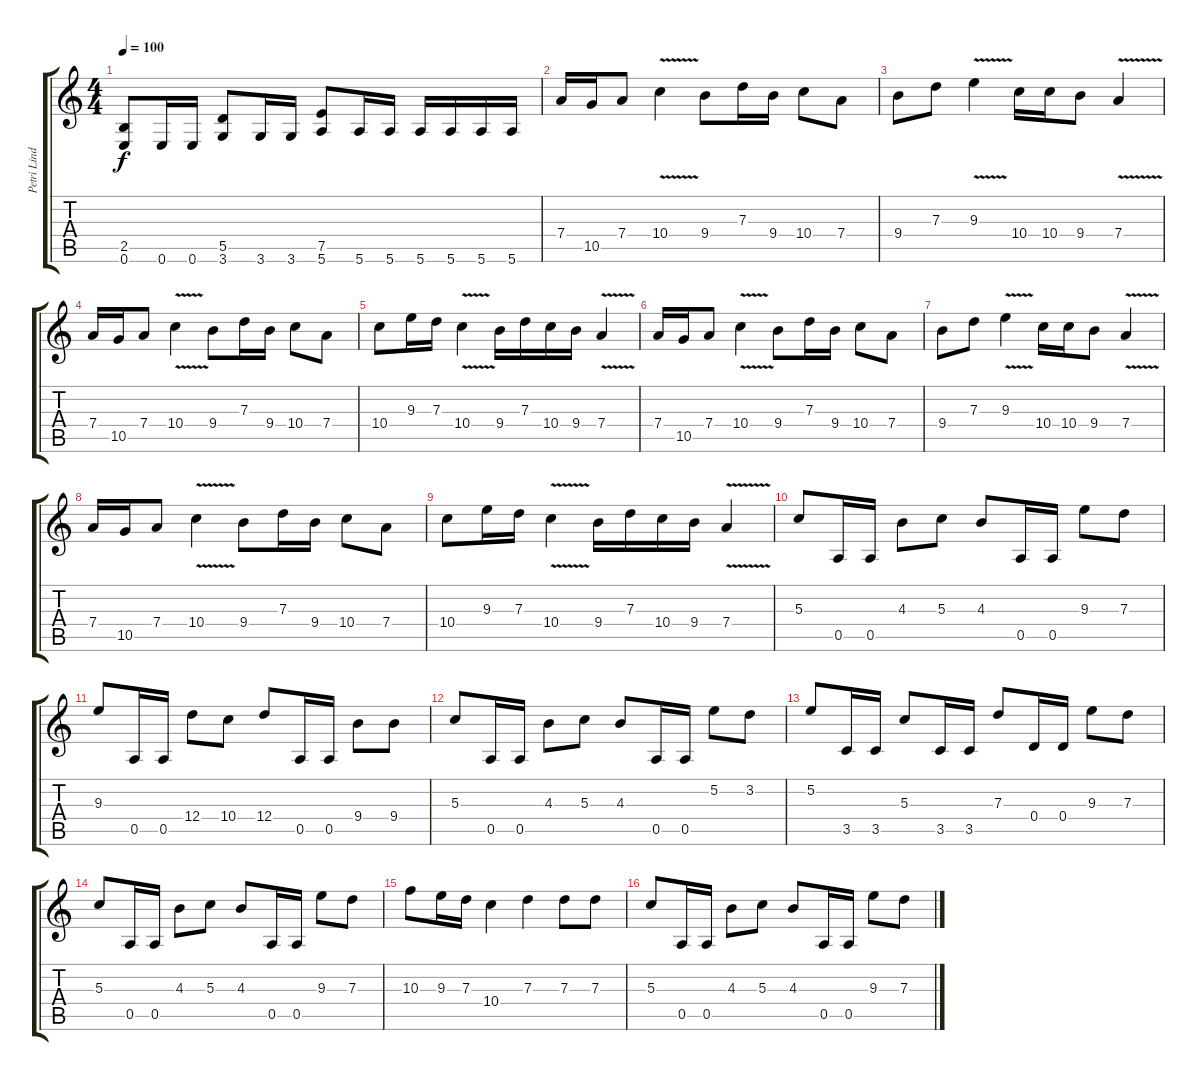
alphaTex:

\track ("Petri Lindroos" "Petri Lind") {solo instrument distortionguitar}
\staff {score tabs}
\tuning (E4 B3 G3 D3 A2 E2) {hide}
\ts (4 4)
\tempo 100
\clef g2
\ks c
(2.5 0.6).8{dy f} 0.6.16 0.6.16 (5.5 3.6).8 3.6.16 3.6.16 (7.5 5.6).8 5.6.16 5.6.16 5.6.16 5.6.16 5.6.16 5.6.16 |
7.4.16 10.5.16 7.4.8 10.4{v}.4 9.4.8 7.3.16 9.4.16 10.4.8 7.4.8 |
9.4.8 7.3.8 9.3{v}.4 10.4.16 10.4.16 9.4.8 7.4{v}.4 |
7.4.16 10.5.16 7.4.8 10.4{v}.4 9.4.8 7.3.16 9.4.16 10.4.8 7.4.8 |
10.4.8 9.3.16 7.3.16 10.4{v}.4 9.4.16 7.3.16 10.4.16 9.4.16 7.4{v}.4 |
7.4.16 10.5.16 7.4.8 10.4{v}.4 9.4.8 7.3.16 9.4.16 10.4.8 7.4.8 |
9.4.8 7.3.8 9.3{v}.4 10.4.16 10.4.16 9.4.8 7.4{v}.4 |
7.4.16 10.5.16 7.4.8 10.4{v}.4 9.4.8 7.3.16 9.4.16 10.4.8 7.4.8 |
10.4.8 9.3.16 7.3.16 10.4{v}.4 9.4.16 7.3.16 10.4.16 9.4.16 7.4{v}.4 |
5.3.8 0.5.16 0.5.16 4.3.8 5.3.8 4.3.8 0.5.16 0.5.16 9.3.8 7.3.8 |
9.3.8 0.5.16 0.5.16 12.4.8 10.4.8 12.4.8 0.5.16 0.5.16 9.4.8 9.4.8 |
5.3.8 0.5.16 0.5.16 4.3.8 5.3.8 4.3.8 0.5.16 0.5.16 5.2.8 3.2.8 |
5.2.8 3.5.16 3.5.16 5.3.8 3.5.16 3.5.16 7.3.8 0.4.16 0.4.16 9.3.8 7.3.8 |
5.3.8 0.5.16 0.5.16 4.3.8 5.3.8 4.3.8 0.5.16 0.5.16 9.3.8 7.3.8 |
10.3.8 9.3.16 7.3.16 10.4.4 7.3.4 7.3.8 7.3.8 |
5.3.8 0.5.16 0.5.16 4.3.8 5.3.8 4.3.8 0.5.16 0.5.16 9.3.8 7.3.8
